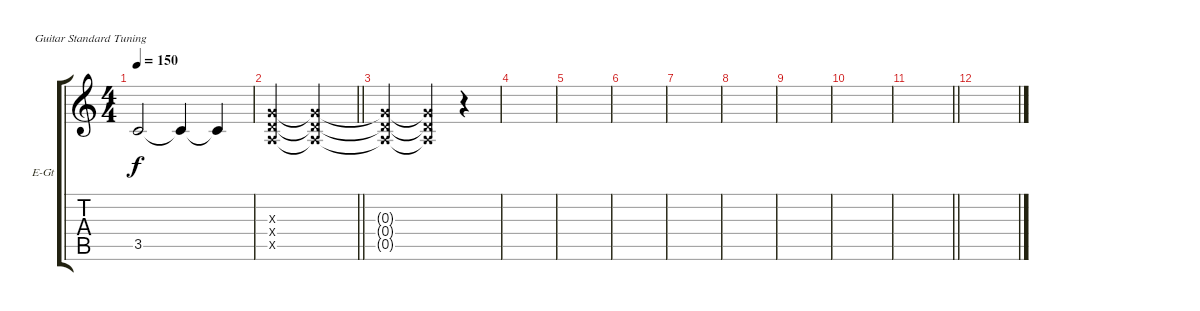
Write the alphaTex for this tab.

\bracketExtendMode groupsimilarinstruments
\firstSystemTrackNameOrientation horizontal
\otherSystemsTrackNameOrientation horizontal
\track ("Alex Turner Distortion" "E-Gt") {instrument overdrivenguitar}
\staff {score tabs}
\tuning (E4 B3 G3 D3 A2 E2)
\ts (4 4)
\tempo 150
\clef g2
\ks c
3.5{t}.2{dy f} 3.5{t}.4 3.5{t}.4 |
\barLineRight lightlight
(0.3{x} 0.4{x} 0.5{x}).2 (0.5{x t} 0.3{x t} 0.4{x t}).2 |
\section ("" "")
(0.3{x t} 0.4{x t} 0.5{x t}).2 (0.3{x t} 0.4{x t} 0.5{x t}).4 r.4 |
|
|
|
|
|
|
|
\barLineRight lightlight
|
\section ("" "")
